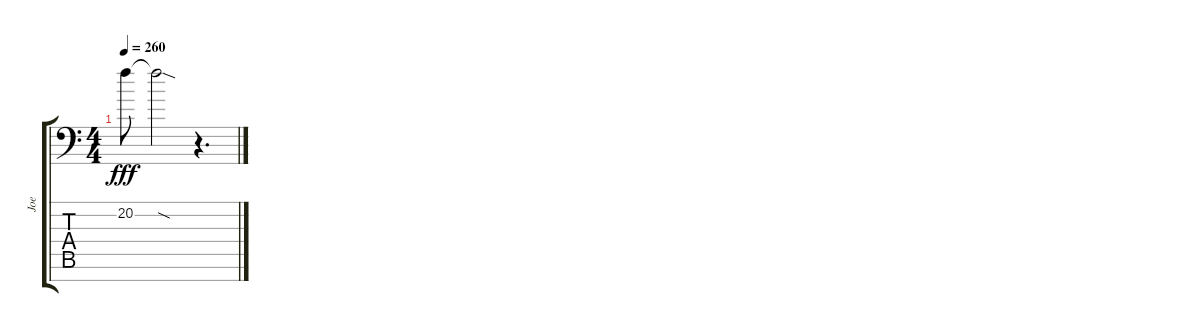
\track ("Joe" "Joe") {instrument lead2sawtooth}
\staff {score tabs}
\tuning (D4 A3 F3 C3 G2 D2 G1) {hide}
\ts (4 4)
\tempo 260
\clef f4
\ks c
20.2{t}.8{dy fff} 20.2{sod t}.2 r.4{d}
